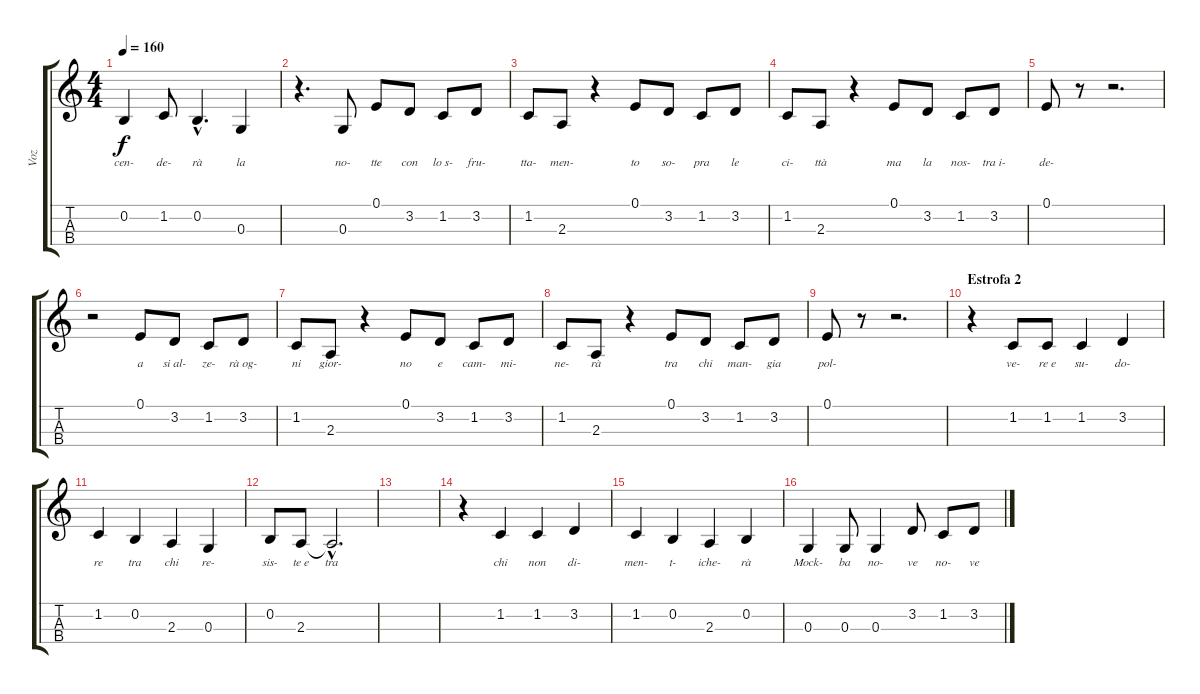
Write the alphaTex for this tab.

\track ("Voz" "Voz") {instrument piccolo}
\staff {score tabs}
\tuning (E4 B3 G3 D3) {hide}
\ts (4 4)
\tempo 160
\clef g2
\ks c
0.2.4{lyrics (0 "cen-") lyrics (1 "") lyrics (2 "") lyrics (3 "") lyrics (4 "") dy f} 1.2.8{lyrics (0 "de-") lyrics (1 "") lyrics (2 "") lyrics (3 "") lyrics (4 "")} 0.2{hac}.4{d lyrics (0 "rà") lyrics (1 "") lyrics (2 "") lyrics (3 "") lyrics (4 "")} 0.3.4{lyrics (0 "la") lyrics (1 "") lyrics (2 "") lyrics (3 "") lyrics (4 "")} |
r.4{d} 0.3.8{lyrics (0 "no-") lyrics (1 "") lyrics (2 "") lyrics (3 "") lyrics (4 "")} 0.1.8{lyrics (0 "tte") lyrics (1 "") lyrics (2 "") lyrics (3 "") lyrics (4 "")} 3.2.8{lyrics (0 "con") lyrics (1 "") lyrics (2 "") lyrics (3 "") lyrics (4 "")} 1.2.8{lyrics (0 "lo s-") lyrics (1 "") lyrics (2 "") lyrics (3 "") lyrics (4 "")} 3.2.8{lyrics (0 "fru-") lyrics (1 "") lyrics (2 "") lyrics (3 "") lyrics (4 "")} |
1.2.8{lyrics (0 "tta-") lyrics (1 "") lyrics (2 "") lyrics (3 "") lyrics (4 "")} 2.3.8{lyrics (0 "men-") lyrics (1 "") lyrics (2 "") lyrics (3 "") lyrics (4 "")} r.4 0.1.8{lyrics (0 "to") lyrics (1 "") lyrics (2 "") lyrics (3 "") lyrics (4 "")} 3.2.8{lyrics (0 "so-") lyrics (1 "") lyrics (2 "") lyrics (3 "") lyrics (4 "")} 1.2.8{lyrics (0 "pra") lyrics (1 "") lyrics (2 "") lyrics (3 "") lyrics (4 "")} 3.2.8{lyrics (0 "le") lyrics (1 "") lyrics (2 "") lyrics (3 "") lyrics (4 "")} |
1.2.8{lyrics (0 "ci-") lyrics (1 "") lyrics (2 "") lyrics (3 "") lyrics (4 "")} 2.3.8{lyrics (0 "ttà") lyrics (1 "") lyrics (2 "") lyrics (3 "") lyrics (4 "")} r.4 0.1.8{lyrics (0 "ma") lyrics (1 "") lyrics (2 "") lyrics (3 "") lyrics (4 "")} 3.2.8{lyrics (0 "la") lyrics (1 "") lyrics (2 "") lyrics (3 "") lyrics (4 "")} 1.2.8{lyrics (0 "nos-") lyrics (1 "") lyrics (2 "") lyrics (3 "") lyrics (4 "")} 3.2.8{lyrics (0 "tra i-") lyrics (1 "") lyrics (2 "") lyrics (3 "") lyrics (4 "")} |
0.1.8{lyrics (0 "de-") lyrics (1 "") lyrics (2 "") lyrics (3 "") lyrics (4 "")} r.8 r.2{d} |
r.2 0.1.8{lyrics (0 "a") lyrics (1 "") lyrics (2 "") lyrics (3 "") lyrics (4 "")} 3.2.8{lyrics (0 "si al-") lyrics (1 "") lyrics (2 "") lyrics (3 "") lyrics (4 "")} 1.2.8{lyrics (0 "ze-") lyrics (1 "") lyrics (2 "") lyrics (3 "") lyrics (4 "")} 3.2.8{lyrics (0 "rà og-") lyrics (1 "") lyrics (2 "") lyrics (3 "") lyrics (4 "")} |
1.2.8{lyrics (0 "ni") lyrics (1 "") lyrics (2 "") lyrics (3 "") lyrics (4 "")} 2.3.8{lyrics (0 "gior-") lyrics (1 "") lyrics (2 "") lyrics (3 "") lyrics (4 "")} r.4 0.1.8{lyrics (0 "no") lyrics (1 "") lyrics (2 "") lyrics (3 "") lyrics (4 "")} 3.2.8{lyrics (0 "e") lyrics (1 "") lyrics (2 "") lyrics (3 "") lyrics (4 "")} 1.2.8{lyrics (0 "cam-") lyrics (1 "") lyrics (2 "") lyrics (3 "") lyrics (4 "")} 3.2.8{lyrics (0 "mi-") lyrics (1 "") lyrics (2 "") lyrics (3 "") lyrics (4 "")} |
1.2.8{lyrics (0 "ne-") lyrics (1 "") lyrics (2 "") lyrics (3 "") lyrics (4 "")} 2.3.8{lyrics (0 "rà") lyrics (1 "") lyrics (2 "") lyrics (3 "") lyrics (4 "")} r.4 0.1.8{lyrics (0 "tra") lyrics (1 "") lyrics (2 "") lyrics (3 "") lyrics (4 "")} 3.2.8{lyrics (0 "chi") lyrics (1 "") lyrics (2 "") lyrics (3 "") lyrics (4 "")} 1.2.8{lyrics (0 "man-") lyrics (1 "") lyrics (2 "") lyrics (3 "") lyrics (4 "")} 3.2.8{lyrics (0 "gia") lyrics (1 "") lyrics (2 "") lyrics (3 "") lyrics (4 "")} |
0.1.8{lyrics (0 "pol-") lyrics (1 "") lyrics (2 "") lyrics (3 "") lyrics (4 "")} r.8 r.2{d} |
\section ("" "Estrofa 2")
r.4 1.2.8{lyrics (0 "ve-") lyrics (1 "") lyrics (2 "") lyrics (3 "") lyrics (4 "")} 1.2.8{lyrics (0 "re e") lyrics (1 "") lyrics (2 "") lyrics (3 "") lyrics (4 "")} 1.2.4{lyrics (0 "su-") lyrics (1 "") lyrics (2 "") lyrics (3 "") lyrics (4 "")} 3.2.4{lyrics (0 "do-") lyrics (1 "") lyrics (2 "") lyrics (3 "") lyrics (4 "")} |
1.2.4{lyrics (0 "re") lyrics (1 "") lyrics (2 "") lyrics (3 "") lyrics (4 "")} 0.2.4{lyrics (0 "tra") lyrics (1 "") lyrics (2 "") lyrics (3 "") lyrics (4 "")} 2.3.4{lyrics (0 "chi") lyrics (1 "") lyrics (2 "") lyrics (3 "") lyrics (4 "")} 0.3.4{lyrics (0 "re-") lyrics (1 "") lyrics (2 "") lyrics (3 "") lyrics (4 "")} |
0.2.8{lyrics (0 "sis-") lyrics (1 "") lyrics (2 "") lyrics (3 "") lyrics (4 "")} 2.3.8{lyrics (0 "te e") lyrics (1 "") lyrics (2 "") lyrics (3 "") lyrics (4 "")} 2.3{hac t}.2{d lyrics (0 "tra") lyrics (1 "") lyrics (2 "") lyrics (3 "") lyrics (4 "")} |
|
r.4 1.2.4{lyrics (0 "chi") lyrics (1 "") lyrics (2 "") lyrics (3 "") lyrics (4 "")} 1.2.4{lyrics (0 "non") lyrics (1 "") lyrics (2 "") lyrics (3 "") lyrics (4 "")} 3.2.4{lyrics (0 "di-") lyrics (1 "") lyrics (2 "") lyrics (3 "") lyrics (4 "")} |
1.2.4{lyrics (0 "men-") lyrics (1 "") lyrics (2 "") lyrics (3 "") lyrics (4 "")} 0.2.4{lyrics (0 "t-") lyrics (1 "") lyrics (2 "") lyrics (3 "") lyrics (4 "")} 2.3.4{lyrics (0 "iche-") lyrics (1 "") lyrics (2 "") lyrics (3 "") lyrics (4 "")} 0.2.4{lyrics (0 "rà") lyrics (1 "") lyrics (2 "") lyrics (3 "") lyrics (4 "")} |
0.3.4{lyrics (0 "Mock-") lyrics (1 "") lyrics (2 "") lyrics (3 "") lyrics (4 "")} 0.3.8{lyrics (0 "ba") lyrics (1 "") lyrics (2 "") lyrics (3 "") lyrics (4 "")} 0.3.4{lyrics (0 "no-") lyrics (1 "") lyrics (2 "") lyrics (3 "") lyrics (4 "")} 3.2.8{lyrics (0 "ve") lyrics (1 "") lyrics (2 "") lyrics (3 "") lyrics (4 "")} 1.2.8{lyrics (0 "no-") lyrics (1 "") lyrics (2 "") lyrics (3 "") lyrics (4 "")} 3.2.8{lyrics (0 "ve") lyrics (1 "") lyrics (2 "") lyrics (3 "") lyrics (4 "")}
